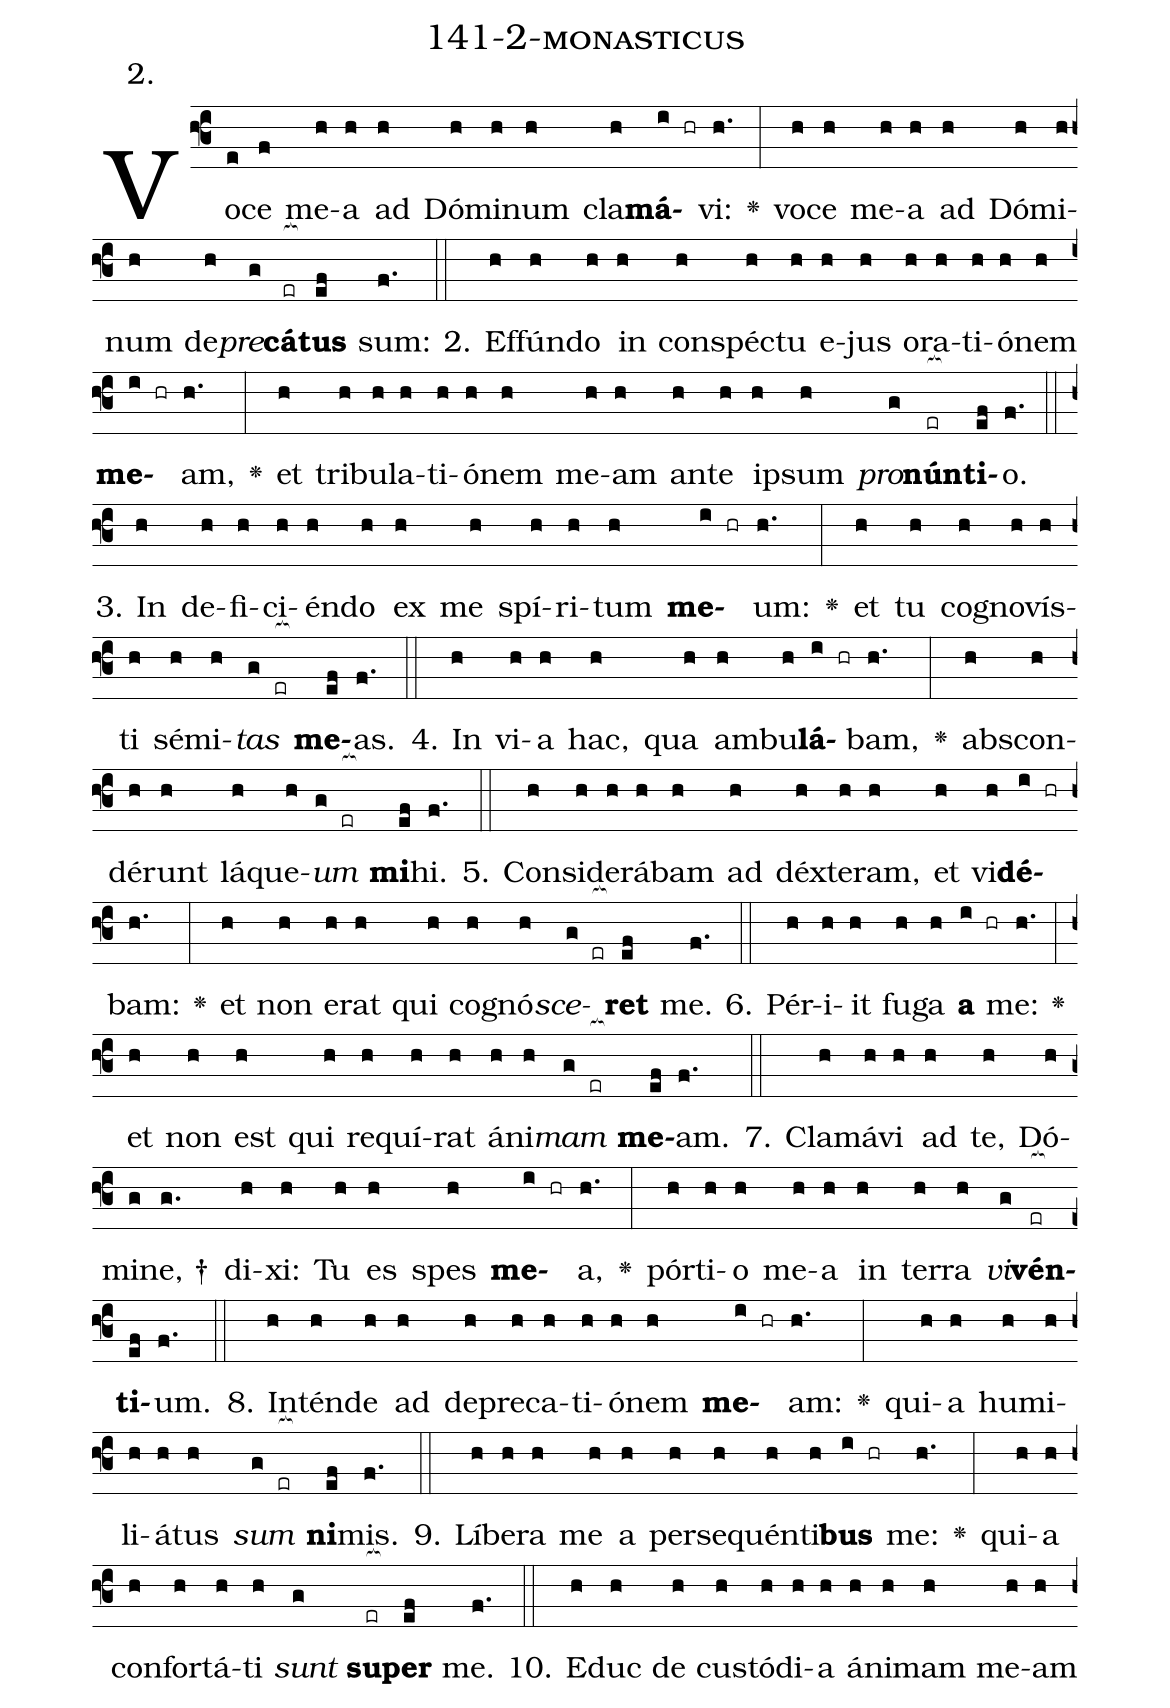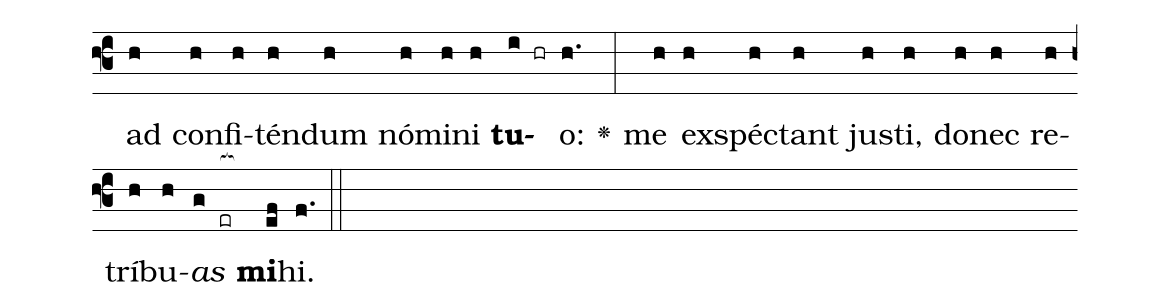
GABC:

name: 141-2-monasticus;
annotation: 2.;
%%
(f3)Vo(e)ce(f) me(h)a(h) ad(h) Dó(h)mi(h)num(h) cla(h)<b>má</b>(i hr)vi:(h.) <v>\greheightstar</v>(:) vo(h)ce(h) me(h)a(h) ad(h) Dó(h)mi(h)num(h) de(h)<i>pre</i>(g)<b>cá</b>(er[ocb:1{])<b>tus</b>(ef[ocb:0}]) sum:(f.) (::)
2. Ef(h)fún(h)do(h) in(h) con(h)spéc(h)tu(h) e(h)jus(h) o(h)ra(h)ti(h)ó(h)nem(h) <b>me</b>(i hr)am,(h.) <v>\greheightstar</v>(:) et(h) tri(h)bu(h)la(h)ti(h)ó(h)nem(h) me(h)am(h) an(h)te(h) ip(h)sum(h) <i>pro</i>(g)<b>nún</b>(er[ocb:1{])<b>ti</b>(ef[ocb:0}])o.(f.) (::)
3. In(h) de(h)fi(h)ci(h)én(h)do(h) ex(h) me(h) spí(h)ri(h)tum(h) <b>me</b>(i hr)um:(h.) <v>\greheightstar</v>(:) et(h) tu(h) co(h)gno(h)vís(h)ti(h) sé(h)mi(h)<i>tas</i>(g er[ocb:1{]) <b>me</b>(ef[ocb:0}])as.(f.) (::)
4. In(h) vi(h)a(h) hac,(h) qua(h) am(h)bu(h)<b>lá</b>(i hr)bam,(h.) <v>\greheightstar</v>(:) abs(h)con(h)dé(h)runt(h) lá(h)que(h)<i>um</i>(g er[ocb:1{]) <b>mi</b>(ef[ocb:0}])hi.(f.) (::)
5. Con(h)si(h)de(h)rá(h)bam(h) ad(h) déx(h)te(h)ram,(h) et(h) vi(h)<b>dé</b>(i hr)bam:(h.) <v>\greheightstar</v>(:) et(h) non(h) e(h)rat(h) qui(h) co(h)gnó(h)<i>sce</i>(g er[ocb:1{])<b>ret</b>(ef[ocb:0}]) me.(f.) (::)
6. Pér(h)i(h)it(h) fu(h)ga(h) <b>a</b>(i hr) me:(h.) <v>\greheightstar</v>(:) et(h) non(h) est(h) qui(h) re(h)quí(h)rat(h) á(h)ni(h)<i>mam</i>(g er[ocb:1{]) <b>me</b>(ef[ocb:0}])am.(f.) (::)
7. Cla(h)má(h)vi(h) ad(h) te,(h) Dó(h)mi(g)ne, †(g.) di(h)xi:(h) Tu(h) es(h) spes(h) <b>me</b>(i hr)a,(h.) <v>\greheightstar</v>(:) pór(h)ti(h)o(h) me(h)a(h) in(h) ter(h)ra(h) <i>vi</i>(g)<b>vén</b>(er[ocb:1{])<b>ti</b>(ef[ocb:0}])um.(f.) (::)
8. In(h)tén(h)de(h) ad(h) de(h)pre(h)ca(h)ti(h)ó(h)nem(h) <b>me</b>(i hr)am:(h.) <v>\greheightstar</v>(:) qui(h)a(h) hu(h)mi(h)li(h)á(h)tus(h) <i>sum</i>(g er[ocb:1{]) <b>ni</b>(ef[ocb:0}])mis.(f.) (::)
9. Lí(h)be(h)ra(h) me(h) a(h) per(h)se(h)quén(h)ti(h)<b>bus</b>(i hr) me:(h.) <v>\greheightstar</v>(:) qui(h)a(h) con(h)for(h)tá(h)ti(h) <i>sunt</i>(g) <b>su</b>(er[ocb:1{])<b>per</b>(ef[ocb:0}]) me.(f.) (::)
10. E(h)duc(h) de(h) cus(h)tó(h)di(h)a(h) á(h)ni(h)mam(h) me(h)am(h) ad(h) con(h)fi(h)tén(h)dum(h) nó(h)mi(h)ni(h) <b>tu</b>(i hr)o:(h.) <v>\greheightstar</v>(:) me(h) ex(h)spéc(h)tant(h) jus(h)ti,(h) do(h)nec(h) re(h)trí(h)bu(h)<i>as</i>(g er[ocb:1{]) <b>mi</b>(ef[ocb:0}])hi.(f.) (::)
